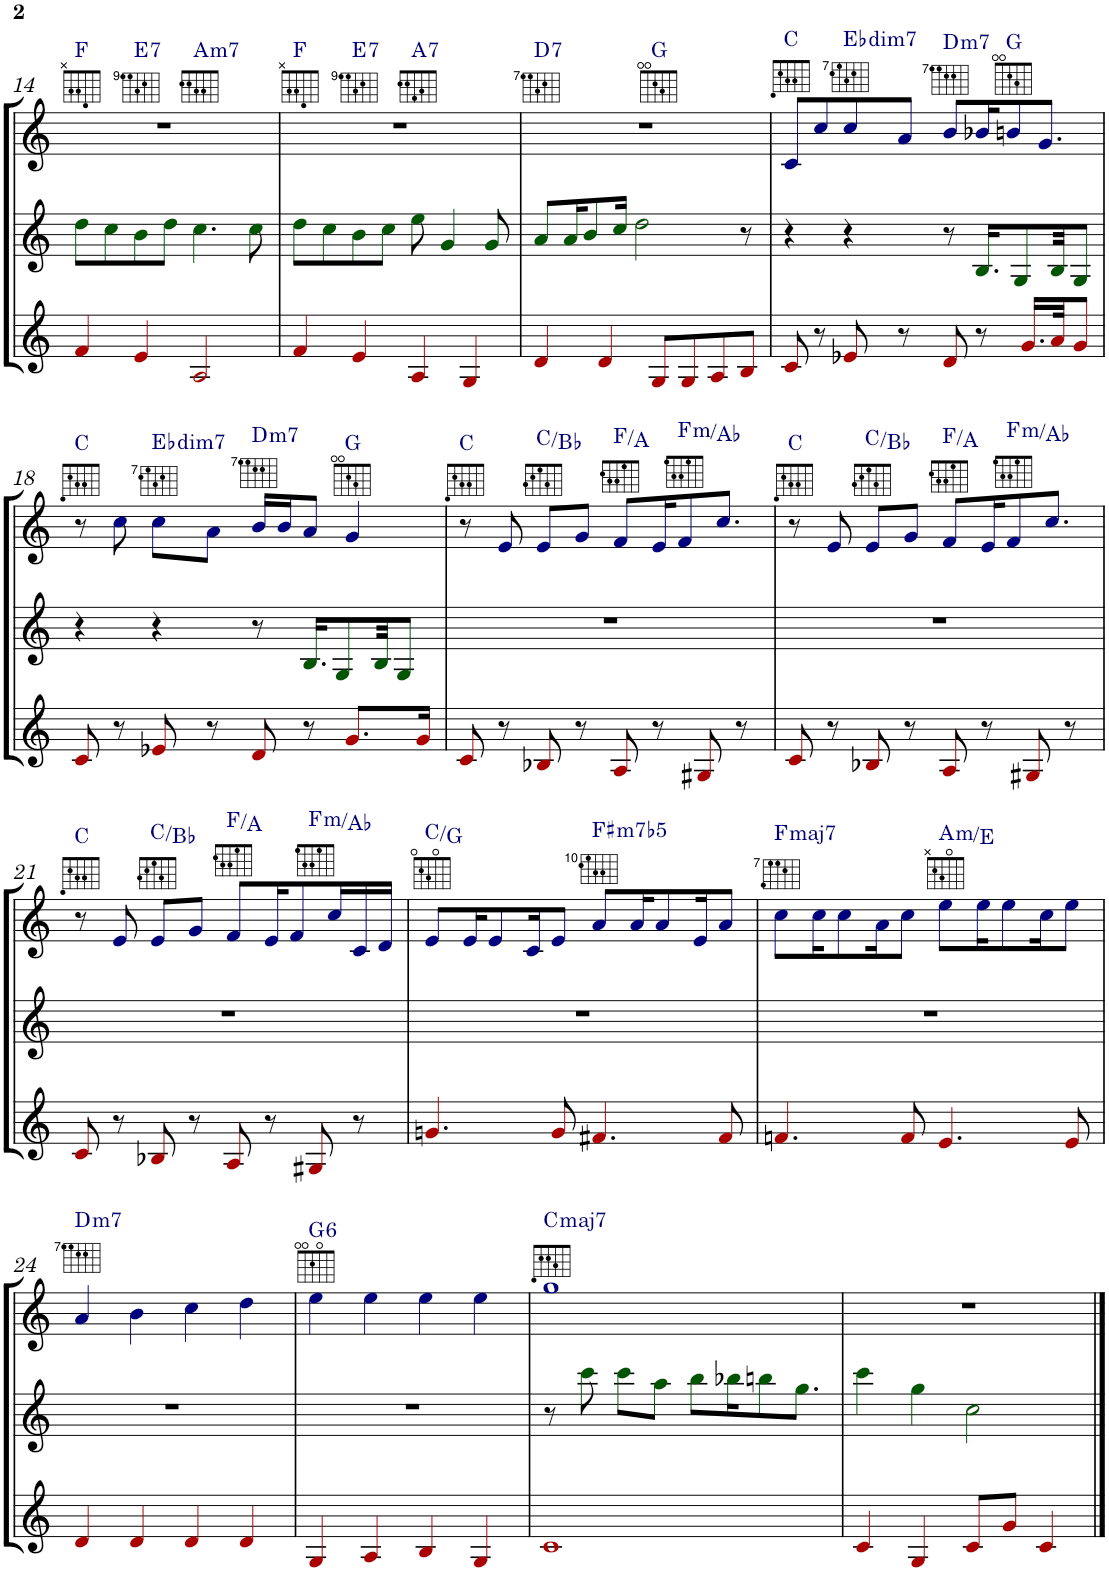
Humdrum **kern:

**kern	**kern	**kern	**harte
*part3	*part2	*part1	*part1
*staff3	*staff2	*staff1	*
*I"P3	*I"Mandolin	*I"P1	*
!!LO:PB:g=z
*clefG2	*clefG2	*clefG2	*
*k[]	*k[]	*k[]	*
*M4/4	*M4/4	*M4/4	*
=14	=14	=14	=14
*	*	*^	*
*	*	*	*^	*
4fi/	8ddj\L	1r	4ryy	2ryy	F:maj
.	8ccj\	.	.	.	.
!	!	!	!	!	!LO:H:kt=7
4ei/	8bj\	.	2.ryy	.	E:7
.	8ddj\J	.	.	.	.
!	!	!	!	!	!LO:H:kt=m7
2Ai/	4.ccj\	.	.	2ryy	A:min7
.	8ccj\	.	.	.	.
=15	=15	=15	=15	=15	=15
4fi/	8ddj\L	1r	4ryy	2ryy	F:maj
.	8ccj\	.	.	.	.
!	!	!	!	!	!LO:H:kt=7
4ei/	8bj\	.	2.ryy	.	E:7
.	8ccj\J	.	.	.	.
!	!	!	!	!	!LO:H:kt=7
4Ai/	8eej\	.	.	2ryy	A:7
.	4gj/	.	.	.	.
4Gi/	.	.	.	.	.
.	8gj/	.	.	.	.
=16	=16	=16	=16	=16	=16
!	!	!	!	!	!LO:H:kt=7
*	*	*	*v	*v	*
4di/	8aj/L	1r	2ryy	D:7
.	16aj/K	.	.	.
.	8bj/	.	.	.
4di/	.	.	.	.
.	16ccj/Jk	.	.	.
.	2ddj\	.	.	.
8Gi/L	.	.	2ryy	G:maj
8Gi/	.	.	.	.
8Ai/	.	.	.	.
8Bi/J	8r	.	.	.
*	*	*v	*v	*
=17	=17	=17	=17
8ci/	4r	8cZ/L	C:maj
8r	.	8ccZ/	.
!	!	!	!LO:H:kt=dim7
8e-Xi/	4r	8ccZ/	Eb:dim7
8r	.	8aZ/J	.
!	!	!	!LO:H:kt=m7
8di/	8r	8bZ/L	D:min7
8r	16.Bj/KL	16b-XZ/K	.
.	.	8bnZ/	G:maj
.	8Gj/	.	.
16.gi/LL	.	.	.
.	.	8.gZ/J	.
32ai/JK	32Bj/KK	.	.
8gi/J	8Gj/J	.	.
!!LO:LB:g=z
=18	=18	=18	=18
8ci/	4r	8r	C:maj
8r	.	8ccZ\	.
!	!	!	!LO:H:kt=dim7
8e-Xi/	4r	8ccZ\L	Eb:dim7
8r	.	8aZ\J	.
!	!	!	!LO:H:kt=m7
8di/	8r	16bZ/LL	D:min7
.	.	16bZ/J	.
8r	16.Bj/KL	8aZ/J	.
.	8Gj/	.	.
8.gi/L	.	4gZ/	G:maj
.	32Bj/KK	.	.
.	8Gj/J	.	.
16gi/Jk	.	.	.
=19	=19	=19	=19
8ci/	1r	8r	C:maj
8r	.	8eZ/	.
8B-Xi/	.	8eZ/L	C:maj/b7
8r	.	8gZ/J	.
8Ai/	.	8fZ/L	F:maj/3
8r	.	16eZ/K	.
!	!	!	!LO:H:kt=m
.	.	8fZ/	F:min/b3
8G#Xi/	.	.	.
.	.	8.ccZ/J	.
8r	.	.	.
=20	=20	=20	=20
8ci/	1r	8r	C:maj
8r	.	8eZ/	.
8B-Xi/	.	8eZ/L	C:maj/b7
8r	.	8gZ/J	.
8Ai/	.	8fZ/L	F:maj/3
8r	.	16eZ/K	.
!	!	!	!LO:H:kt=m
.	.	8fZ/	F:min/b3
8G#Xi/	.	.	.
.	.	8.ccZ/J	.
8r	.	.	.
!!LO:LB:g=z
=21	=21	=21	=21
*	*	*^	*
8ci/	1r	8r	2.ryy	C:maj
8r	.	8eZ/	.	.
8B-Xi/	.	8eZ/L	.	C:maj/b7
8r	.	8gZ/J	.	.
8Ai/	.	8fZ/L	.	F:maj/3
8r	.	16eZ/K	.	.
.	.	8fZ/	.	.
!	!	!	!	!LO:H:kt=m
8G#Xi/	.	.	4ryy	F:min/b3
.	.	16ccZ/L	.	.
8r	.	16cZ/	.	.
.	.	16dZ/JJ	.	.
*	*	*v	*v	*
=22	=22	=22	=22
4.gni/	1r	8eZ/L	C:maj/5
.	.	16eZ/K	.
.	.	8eZ/	.
.	.	16cZ/K	.
8gi/	.	8eZ/J	.
!	!	!	!LO:H:kt=m7b5
4.f#Xi/	.	8aZ/L	F#:hdim7
.	.	16aZ/K	.
.	.	8aZ/	.
.	.	16eZ/K	.
8f#i/	.	8aZ/J	.
=23	=23	=23	=23
!	!	!	!LO:H:kt=maj7
4.fni/	1r	8ccZ\L	F:maj7
.	.	16ccZ\K	.
.	.	8ccZ\	.
.	.	16aZ\K	.
8fi/	.	8ccZ\J	.
!	!	!	!LO:H:kt=m
4.ei/	.	8eeZ\L	A:min/5
.	.	16eeZ\K	.
.	.	8eeZ\	.
.	.	16ccZ\K	.
8ei/	.	8eeZ\J	.
!!LO:LB:g=z
=24	=24	=24	=24
!	!	!	!LO:H:kt=m7
4di/	1r	4aZ/	D:min7
4di/	.	4bZ\	.
4di/	.	4ccZ\	.
4di/	.	4ddZ\	.
=25	=25	=25	=25
!	!	!	!LO:H:kt=6
4Gi/	1r	4eeZ\	G:maj6
4Ai/	.	4eeZ\	.
4Bi/	.	4eeZ\	.
4Gi/	.	4eeZ\	.
=26	=26	=26	=26
!	!	!	!LO:H:kt=maj7
1ci	8r	1ggZ	C:maj7
.	8cccj\	.	.
.	8cccj\L	.	.
.	8aaj\J	.	.
.	8bbj\L	.	.
.	16bb-Xj\K	.	.
.	8bbnj\	.	.
.	8.ggj\J	.	.
=27	=27	=27	=27
4ci/	4cccj\	1r	.
4Gi/	4ggj\	.	.
8ci/L	2ccj\	.	.
8gi/J	.	.	.
4ci/	.	.	.
==	==	==	==
*-	*-	*-	*-
